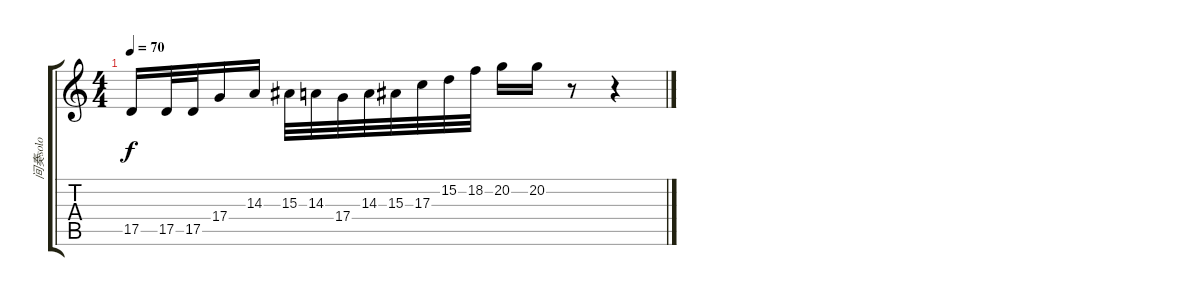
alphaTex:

\track ("间奏solo" "间奏solo") {instrument churchorgan}
\staff {score tabs}
\tuning (E4 B3 G3 D3 A2 E2) {hide}
\ts (4 4)
\tempo 70
\clef g2
\ks c
17.5.16{dy f} 17.5.32 17.5.32 17.4.16 14.3.16 15.3.32 14.3.32 17.4.32 14.3.32 15.3.32 17.3.32 15.2.32 18.2.32 20.2.16 20.2.16 r.8 r.4
